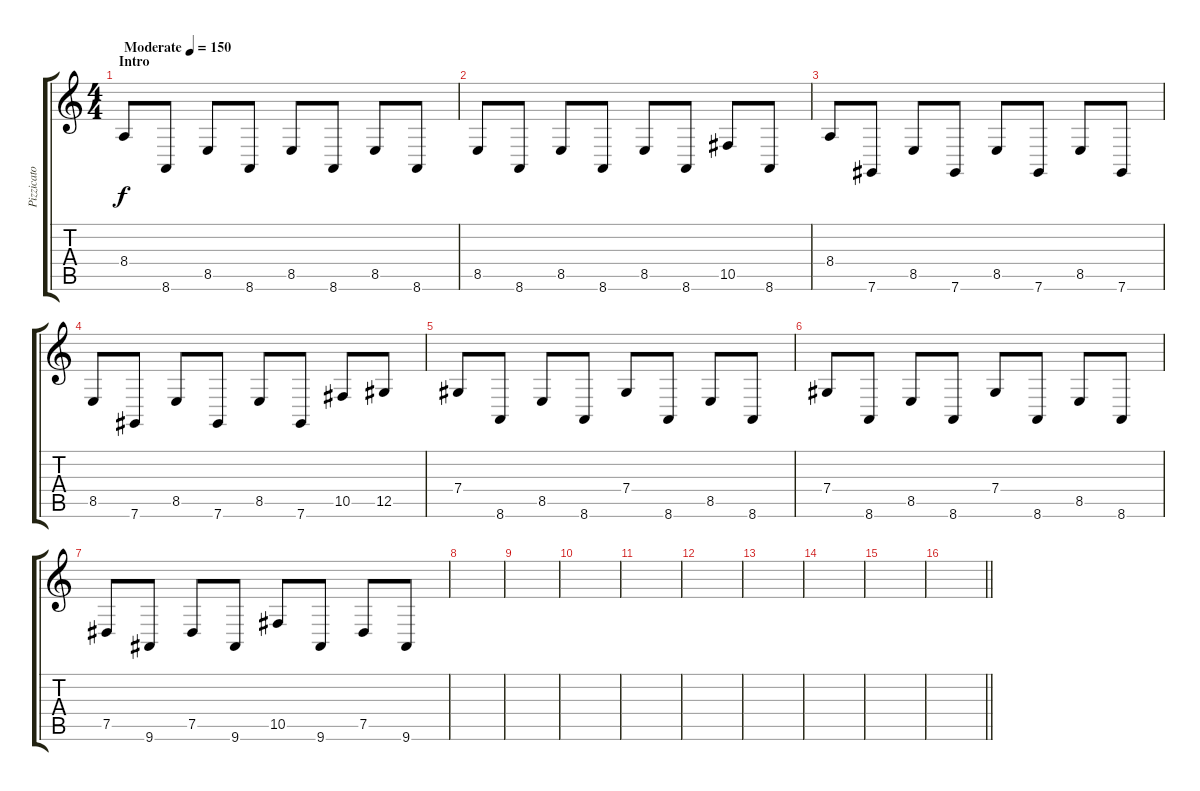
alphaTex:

\track ("Pizzicato Strings" "Pizzicato ") {instrument pizzicatostrings}
\staff {score tabs}
\tuning (Eb4 Bb3 Gb3 Db3 Ab2 Db2) {hide}
\ts (4 4)
\section ("" "Intro")
\tempo (150 "Moderate")
\clef g2
\ks c
8.4.8{dy f instrument pizzicatostrings} 8.6.8 8.5.8 8.6.8 8.5.8 8.6.8 8.5.8 8.6.8 |
8.5.8 8.6.8 8.5.8 8.6.8 8.5.8 8.6.8 10.5.8 8.6.8 |
8.4.8 7.6.8 8.5.8 7.6.8 8.5.8 7.6.8 8.5.8 7.6.8 |
8.5.8 7.6.8 8.5.8 7.6.8 8.5.8 7.6.8 10.5.8 12.5.8 |
7.4.8 8.6.8 8.5.8 8.6.8 7.4.8 8.6.8 8.5.8 8.6.8 |
7.4.8 8.6.8 8.5.8 8.6.8 7.4.8 8.6.8 8.5.8 8.6.8 |
7.5.8 9.6.8 7.5.8 9.6.8 10.5.8 9.6.8 7.5.8 9.6.8 |
|
|
|
|
|
|
|
|
\barLineRight lightlight
